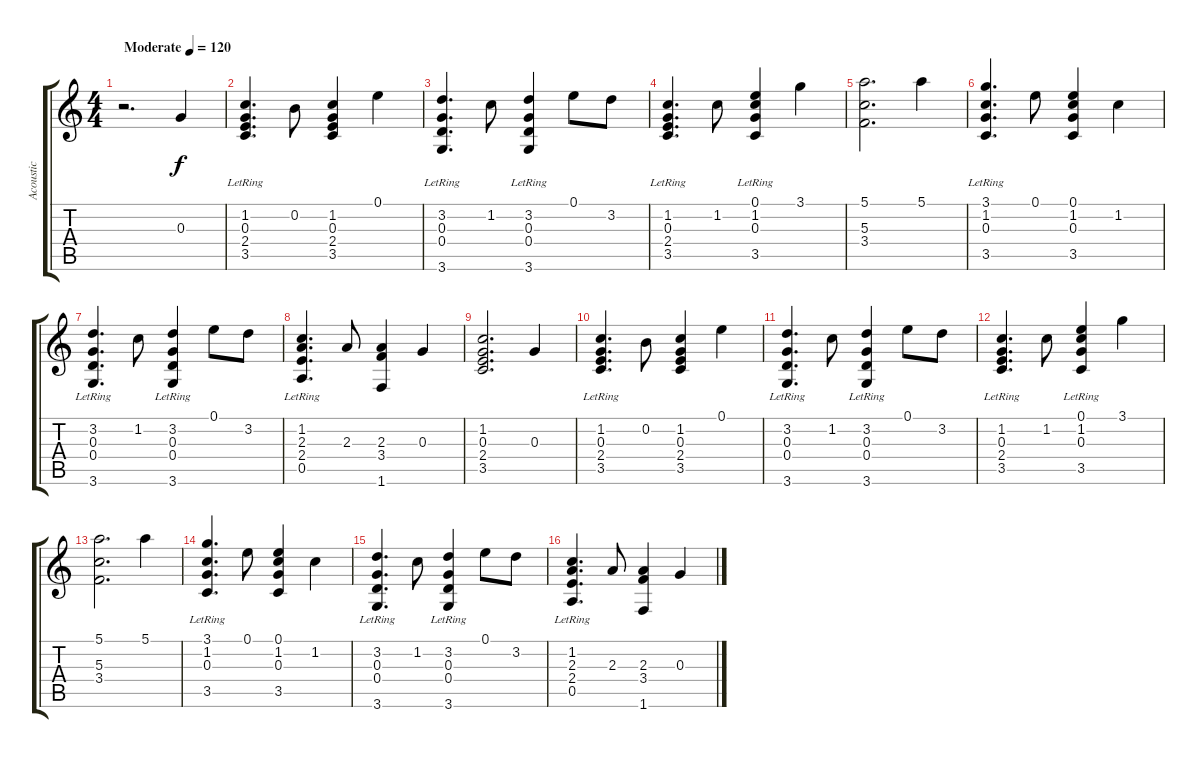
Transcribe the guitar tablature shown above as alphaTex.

\track ("Acoustic" "Acoustic") {instrument acousticguitarsteel}
\staff {score tabs}
\tuning (E4 B3 G3 D3 A2 E2) {hide}
\ts (4 4)
\tempo (120 "Moderate")
\clef g2
\ks c
r.2{d dy f instrument acousticguitarsteel} 0.3.4 |
(1.2 0.3 2.4 3.5{lr}).4{d} 0.2.8 (1.2 0.3 2.4 3.5).4 0.1.4 |
(3.2 0.3 0.4 3.6{lr}).4{d} 1.2.8 (3.2 0.3 0.4 3.6{lr}).4 0.1.8 3.2.8 |
(1.2 0.3 2.4 3.5{lr}).4{d} 1.2.8 (0.1 1.2 0.3 3.5{lr}).4 3.1.4 |
(5.1 5.3 3.4).2{d} 5.1.4 |
(3.1 1.2 0.3 3.5{lr}).4{d} 0.1.8 (0.1 1.2 0.3 3.5).4 1.2.4 |
(3.2 0.3 0.4 3.6{lr}).4{d} 1.2.8 (3.2 0.3 0.4 3.6{lr}).4 0.1.8 3.2.8 |
(1.2 2.3 2.4 0.5{lr}).4{d} 2.3.8 (2.3 3.4 1.6).4 0.3.4 |
(1.2 0.3 2.4 3.5).2{d} 0.3.4 |
(1.2 0.3 2.4 3.5{lr}).4{d} 0.2.8 (1.2 0.3 2.4 3.5).4 0.1.4 |
(3.2 0.3 0.4 3.6{lr}).4{d} 1.2.8 (3.2 0.3 0.4 3.6{lr}).4 0.1.8 3.2.8 |
(1.2 0.3 2.4 3.5{lr}).4{d} 1.2.8 (0.1 1.2 0.3 3.5{lr}).4 3.1.4 |
(5.1 5.3 3.4).2{d} 5.1.4 |
(3.1 1.2 0.3 3.5{lr}).4{d} 0.1.8 (0.1 1.2 0.3 3.5).4 1.2.4 |
(3.2 0.3 0.4 3.6{lr}).4{d} 1.2.8 (3.2 0.3 0.4 3.6{lr}).4 0.1.8 3.2.8 |
(1.2 2.3 2.4 0.5{lr}).4{d} 2.3.8 (2.3 3.4 1.6).4 0.3.4
